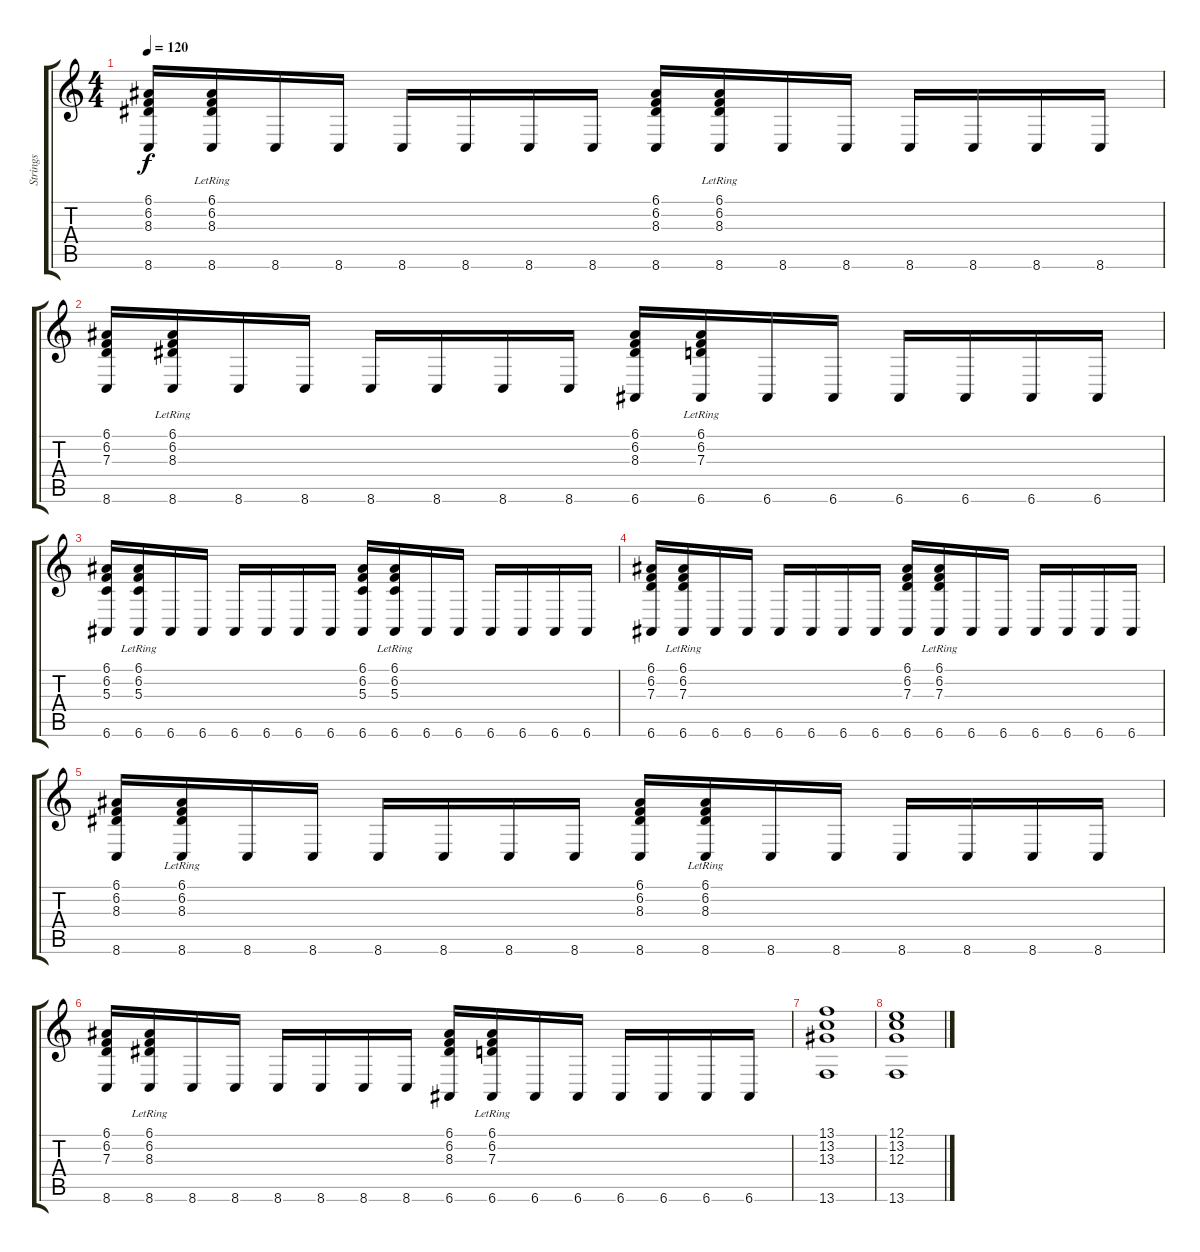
\track ("Strings" "Strings") {instrument stringensemble1}
\staff {score tabs}
\tuning (E4 B3 G3 D3 A2 E2) {hide}
\ts (4 4)
\tempo 120
\clef g2
\ks c
(6.1 6.2 8.3 8.6).16{dy f} (6.1{lr} 6.2{lr} 8.3{lr} 8.6).16 8.6.16 8.6.16 8.6.16 8.6.16 8.6.16 8.6.16 (6.1 6.2 8.3 8.6).16 (6.1{lr} 6.2{lr} 8.3{lr} 8.6).16 8.6.16 8.6.16 8.6.16 8.6.16 8.6.16 8.6.16 |
(6.1 6.2 7.3 8.6).16 (6.1{lr} 6.2{lr} 8.3{lr} 8.6).16 8.6.16 8.6.16 8.6.16 8.6.16 8.6.16 8.6.16 (6.1 6.2 8.3 6.6).16 (6.1{lr} 6.2{lr} 7.3{lr} 6.6).16 6.6.16 6.6.16 6.6.16 6.6.16 6.6.16 6.6.16 |
(6.1 6.2 5.3 6.6).16 (6.1{lr} 6.2{lr} 5.3{lr} 6.6).16 6.6.16 6.6.16 6.6.16 6.6.16 6.6.16 6.6.16 (6.1 6.2 5.3 6.6).16 (6.1{lr} 6.2{lr} 5.3{lr} 6.6).16 6.6.16 6.6.16 6.6.16 6.6.16 6.6.16 6.6.16 |
(6.1 6.2 7.3 6.6).16 (6.1{lr} 6.2{lr} 7.3{lr} 6.6).16 6.6.16 6.6.16 6.6.16 6.6.16 6.6.16 6.6.16 (6.1 6.2 7.3 6.6).16 (6.1{lr} 6.2{lr} 7.3{lr} 6.6).16 6.6.16 6.6.16 6.6.16 6.6.16 6.6.16 6.6.16 |
(6.1 6.2 8.3 8.6).16 (6.1{lr} 6.2{lr} 8.3{lr} 8.6).16 8.6.16 8.6.16 8.6.16 8.6.16 8.6.16 8.6.16 (6.1 6.2 8.3 8.6).16 (6.1{lr} 6.2{lr} 8.3{lr} 8.6).16 8.6.16 8.6.16 8.6.16 8.6.16 8.6.16 8.6.16 |
(6.1 6.2 7.3 8.6).16 (6.1{lr} 6.2{lr} 8.3{lr} 8.6).16 8.6.16 8.6.16 8.6.16 8.6.16 8.6.16 8.6.16 (6.1 6.2 8.3 6.6).16 (6.1{lr} 6.2{lr} 7.3{lr} 6.6).16 6.6.16 6.6.16 6.6.16 6.6.16 6.6.16 6.6.16 |
(13.1 13.2 13.3 13.6).1 |
(12.1 13.2 12.3 13.6).1
